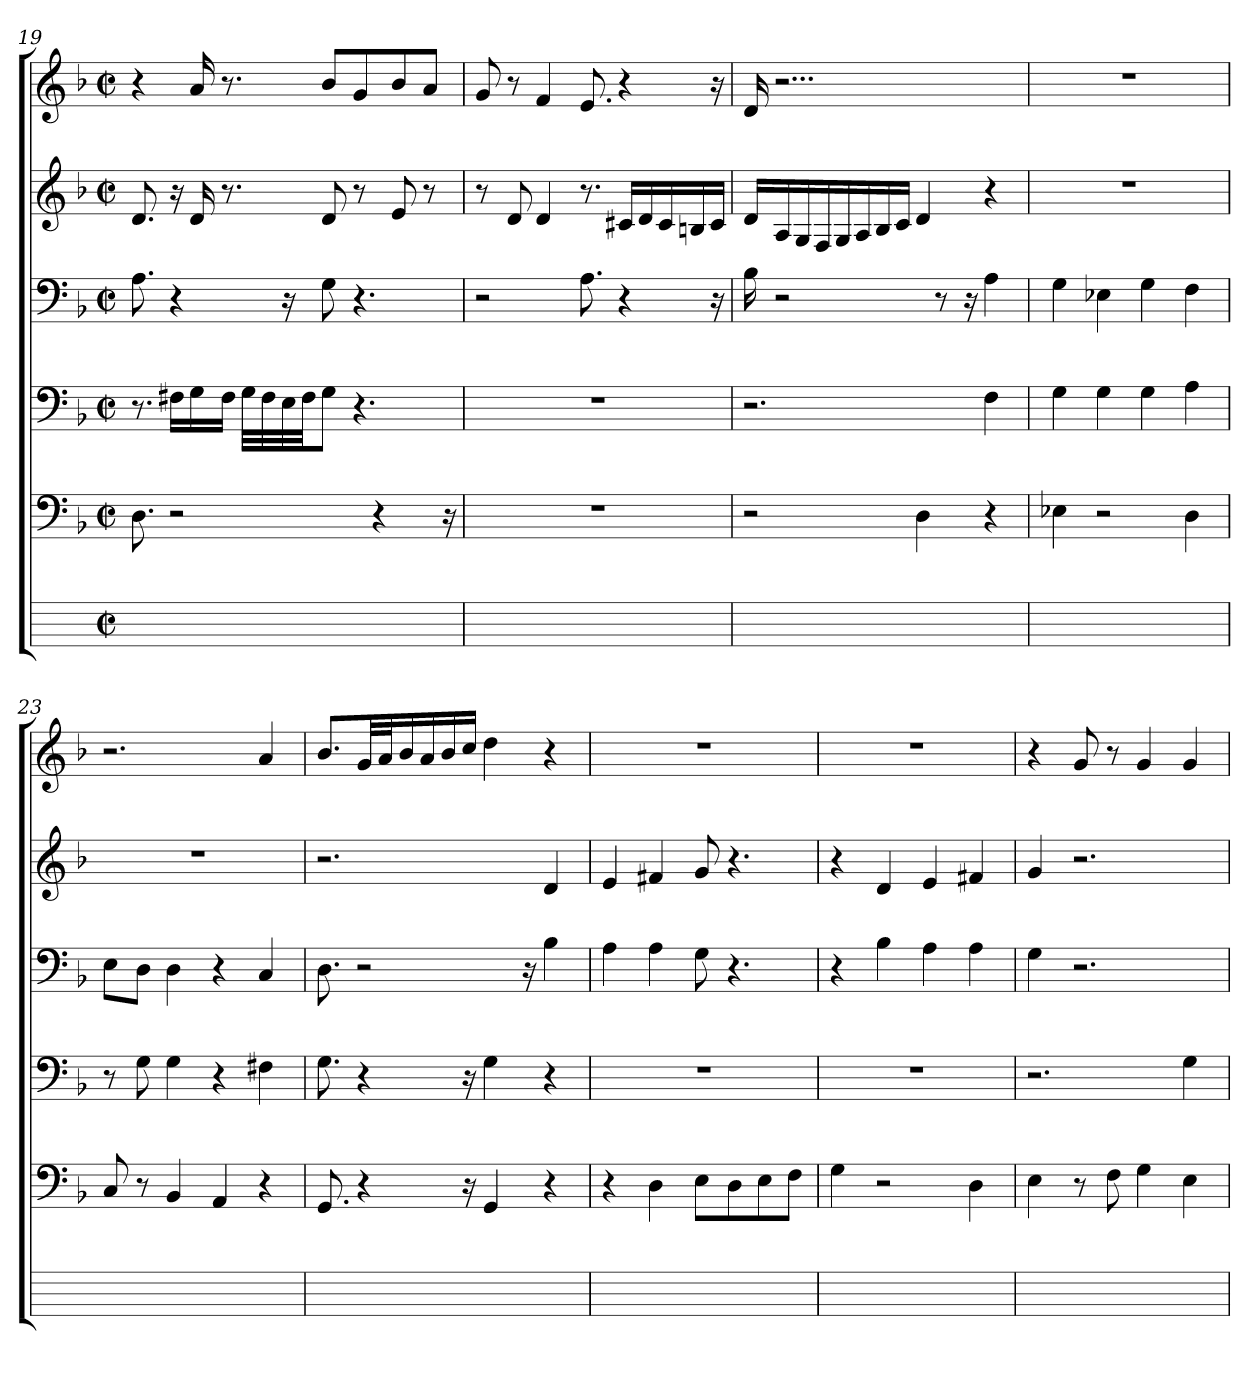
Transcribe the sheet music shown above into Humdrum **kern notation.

**kern	**kern	**kern	**kern	**kern	**kern
*part6	*part5	*part4	*part3	*part2	*part1
*staff6	*staff5	*staff4	*staff3	*staff2	*staff1
*	*clefF4	*clefF4	*clefF4	*clefG2	*clefG2
*	*k[b-]	*k[b-]	*k[b-]	*k[b-]	*k[b-]
*	*F:	*F:	*F:	*F:	*F:
*M2/2	*M2/2	*M2/2	*M2/2	*M2/2	*M2/2
*met(c|)	*met(c|)	*met(c|)	*met(c|)	*met(c|)	*met(c|)
=19	=19	=19	=19	=19	=19
1ryy	8.D	8.r	8.A	8.d	4r
.	2r	16F#XiLL	4r	16r	.
.	.	16Gj	.	16d	16a
.	.	16F#iJJ	.	8.r	8.r
.	.	32GiLLL	.	.	.
.	.	32F#i	.	.	.
.	.	32Ei	16r	.	.
.	.	32F#iJJ	.	.	.
.	.	8GJ	8G	8d	8b-L
.	.	4.r	4.r	8r	8gi
.	4r	.	.	.	.
.	.	.	.	8e	8b-j
.	.	.	.	8r	8aJ
.	16r	.	.	.	.
=20	=20	=20	=20	=20	=20
1ryy	1r	1r	2r	8r	8g
.	.	.	.	8d	8r
.	.	.	.	4d	4f
.	.	.	8.A	8.r	8.e
.	.	.	4r	16c#XiLL	4r
.	.	.	.	16dj	.
.	.	.	.	16c#i	.
.	.	.	.	16Bni	.
.	.	.	16r	16c#iJJ	16r
=21	=21	=21	=21	=21	=21
1ryy	2r	2.r	16B-	16dLL	16d
.	.	.	2r	16Ai	2...r
.	.	.	.	16Gi	.
.	.	.	.	16Fi	.
.	.	.	.	16Gi	.
.	.	.	.	16Ai	.
.	.	.	.	16B-i	.
.	.	.	.	16ciJJ	.
.	4D	.	.	4dj	.
.	.	.	8r	.	.
.	.	.	16r	.	.
.	4r	4F	4A	4r	.
=22	=22	=22	=22	=22	=22
1ryy	4E-X	4G	4G	1r	1r
.	2r	4G	4E-	.	.
.	.	4G	4G	.	.
.	4D	4A	4F	.	.
=23	=23	=23	=23	=23	=23
1ryy	8C	8r	8EZL	1r	2.r
.	8r	8G	8DJ	.	.
.	4BB-	4G	4D	.	.
.	4AA	4r	4r	.	.
.	4r	4F#X	4C	.	4a
=24	=24	=24	=24	=24	=24
1ryy	8.GG	8.G	8.D	2.r	8.b-L
.	4r	4r	2r	.	32giLL
.	.	.	.	.	32aiJ
.	.	.	.	.	16b-i
.	.	.	.	.	16ai
.	.	.	.	.	16b-j
.	16r	16r	.	.	16cciJJ
.	4GGj	4Gj	.	.	4dd
.	.	.	16r	.	.
.	4r	4r	4B-	4d	4r
=25	=25	=25	=25	=25	=25
1ryy	4r	1r	4A	4e	1r
.	4D	.	4A	4f#XZ	.
.	8EL	.	8G	8g	.
.	8Di	.	4.r	4.r	.
.	8Ei	.	.	.	.
.	8FJ	.	.	.	.
=26	=26	=26	=26	=26	=26
1ryy	4G	1r	4r	4r	1r
.	2r	.	4B-	4d	.
.	.	.	4A	4e	.
.	4D	.	4A	4f#XZ	.
=27	=27	=27	=27	=27	=27
1ryy	4E	2.r	4G	4g	4r
.	8r	.	2.r	2.r	8g
.	8F	.	.	.	8r
.	4G	.	.	.	4g
.	4E	4G	.	.	4g
=	=	=	=	=	=
*-	*-	*-	*-	*-	*-
